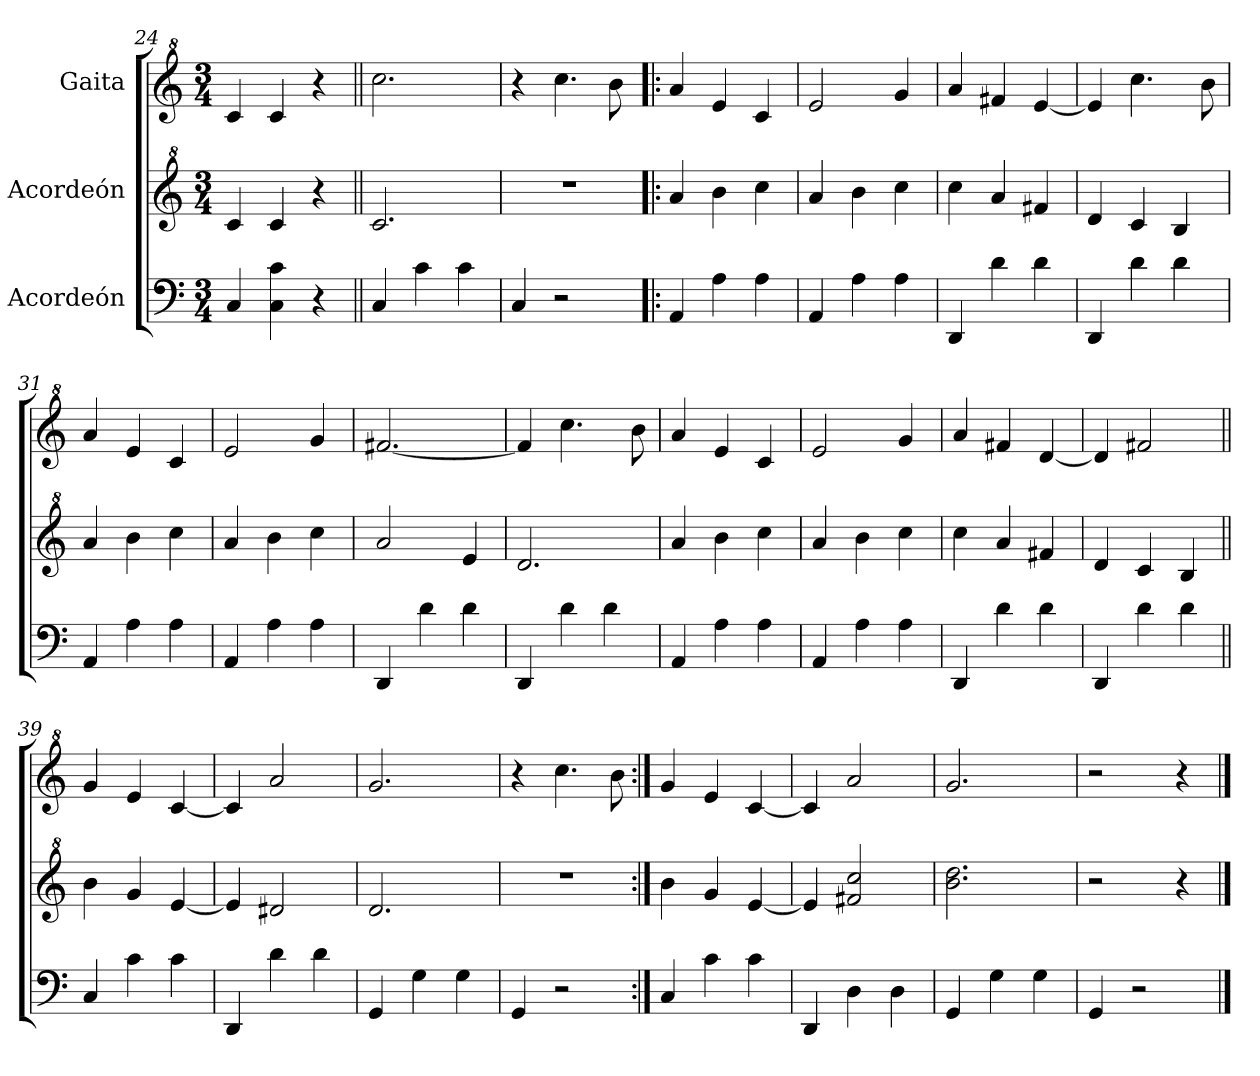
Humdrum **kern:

**kern	**kern	**kern
*part3	*part2	*part1
*staff3	*staff2	*staff1
*I"Acordeón	*I"Acordeón	*I"Gaita
*clefF4	*clefG^2	*clefG^2
*k[]	*k[]	*k[]
*M3/4	*M3/4	*M3/4
=24	=24	=24
4C/	4cc/	4cc/
4C\ 4c\	4cc/	4cc/
4r	4r	4r
=25||	=25||	=25||
4C/	2.cc/	2.ccc\
4c\	.	.
4c\	.	.
=26	=26	=26
4C/	2.r	4r
2r	.	4.ccc\
.	.	8bb\
=27!|:	=27!|:	=27!|:
4AA/	4aa/	4aa/
4A\	4bb\	4ee/
4A\	4ccc\	4cc/
=28	=28	=28
4AA/	4aa/	2ee/
4A\	4bb\	.
4A\	4ccc\	4gg/
=29	=29	=29
4DD/	4ccc\	4aa/
4d\	4aa/	4ff#X/
4d\	4ff#X/	[4ee/
=30	=30	=30
4DD/	4dd/	4ee/]
4d\	4cc/	4.ccc\
4d\	4b/	.
.	.	8bb\
=31	=31	=31
4AA/	4aa/	4aa/
4A\	4bb\	4ee/
4A\	4ccc\	4cc/
=32	=32	=32
4AA/	4aa/	2ee/
4A\	4bb\	.
4A\	4ccc\	4gg/
!!LO:PB:g=z
=33	=33	=33
4DD/	2aa/	[2.ff#X/
4d\	.	.
4d\	4ee/	.
=34	=34	=34
4DD/	2.dd/	4ff#/]
4d\	.	4.ccc\
4d\	.	.
.	.	8bb\
=35	=35	=35
4AA/	4aa/	4aa/
4A\	4bb\	4ee/
4A\	4ccc\	4cc/
=36	=36	=36
4AA/	4aa/	2ee/
4A\	4bb\	.
4A\	4ccc\	4gg/
=37	=37	=37
4DD/	4ccc\	4aa/
4d\	4aa/	4ff#X/
4d\	4ff#X/	[4dd/
=38	=38	=38
4DD/	4dd/	4dd/]
4d\	4cc/	2ff#X/
4d\	4b/	.
=39||	=39||	=39||
4C/	4bb\	4gg/
4c\	4gg/	4ee/
4c\	[4ee/	[4cc/
=40	=40	=40
4DD/	4ee/]	4cc/]
4d\	2dd#X/	2aa/
4d\	.	.
=41	=41	=41
4GG/	2.dd/	2.gg/
4G\	.	.
4G\	.	.
=42	=42	=42
4GG/	2.r	4r
2r	.	4.ccc\
.	.	8bb\
!!LO:LB:g=z
=43:|!	=43:|!	=43:|!
4C/	4bb\	4gg/
4c\	4gg/	4ee/
4c\	[4ee/	[4cc/
=44	=44	=44
4DD/	4ee/]	4cc/]
4D\	2ff#X/ 2ccc/	2aa/
4D\	.	.
=45	=45	=45
4GG/	2.bb\ 2.ddd\	2.gg/
4G\	.	.
4G\	.	.
=46	=46	=46
4GG/	2r	2r
2r	.	.
.	4r	4r
==	==	==
*-	*-	*-
